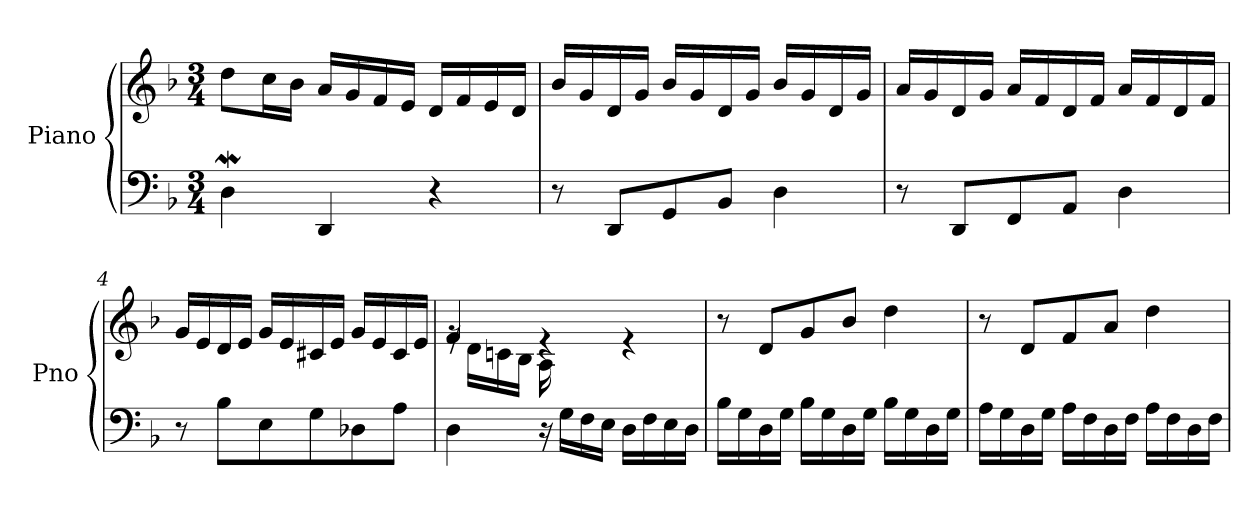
**kern	**kern
*part1	*part1
*staff2	*staff1
*I"Piano	*
*I'Pno	*
*clefF4	*clefG2
*k[b-]	*k[b-]
*M3/4	*M3/4
=1	=1
4DW\	8dd\L
.	16cc\L
.	16b-\JJ
4DD/	16a/LL
.	16g/
.	16f/
.	16e/JJ
4r	16d/LL
.	16f/
.	16e/
.	16d/JJ
=2	=2
8r	16b-/LL
.	16g/
8DD/L	16d/
.	16g/JJ
8GG/	16b-/LL
.	16g/
8BB-/J	16d/
.	16g/JJ
4D\	16b-/LL
.	16g/
.	16d/
.	16g/JJ
=3	=3
8r	16a/LL
.	16g/
8DD/L	16d/
.	16g/JJ
8FF/	16a/LL
.	16f/
8AA/J	16d/
.	16f/JJ
4D\	16a/LL
.	16f/
.	16d/
.	16f/JJ
=4	=4
8r	16g/LL
.	16e/
8B-\L	16d/
.	16e/JJ
8E\	16g/LL
.	16e/
8G\	16c#X/
.	16e/JJ
8D-Xi\	16g/LL
.	16e/
8A\J	16c#/
.	16e/JJ
!!LO:LB:g=z
=5	=5
*^	*^
4ryy	4D\	4f/	16rg
.	.	.	16d\LL
.	.	.	16cn\
.	.	.	16B-\JJ
16ryy	16r	4re	16A\
4..ryy	16G\LL	.	4..ryy
.	16F\	.	.
.	16E\JJ	.	.
.	16D\LL	4re	.
.	16F\	.	.
.	16E\	.	.
.	16D\JJ	.	.
*v	*v	*	*
*	*v	*v
=6	=6
16B-\LL	8r
16G\	.
16D\	8d/L
16G\JJ	.
16B-\LL	8g/
16G\	.
16D\	8b-/J
16G\JJ	.
16B-\LL	4dd\
16G\	.
16D\	.
16G\JJ	.
=7	=7
16A\LL	8r
16G\	.
16D\	8d/L
16G\JJ	.
16A\LL	8f/
16F\	.
16D\	8a/J
16F\JJ	.
16A\LL	4dd\
16F\	.
16D\	.
16F\JJ	.
=	=
*-	*-
